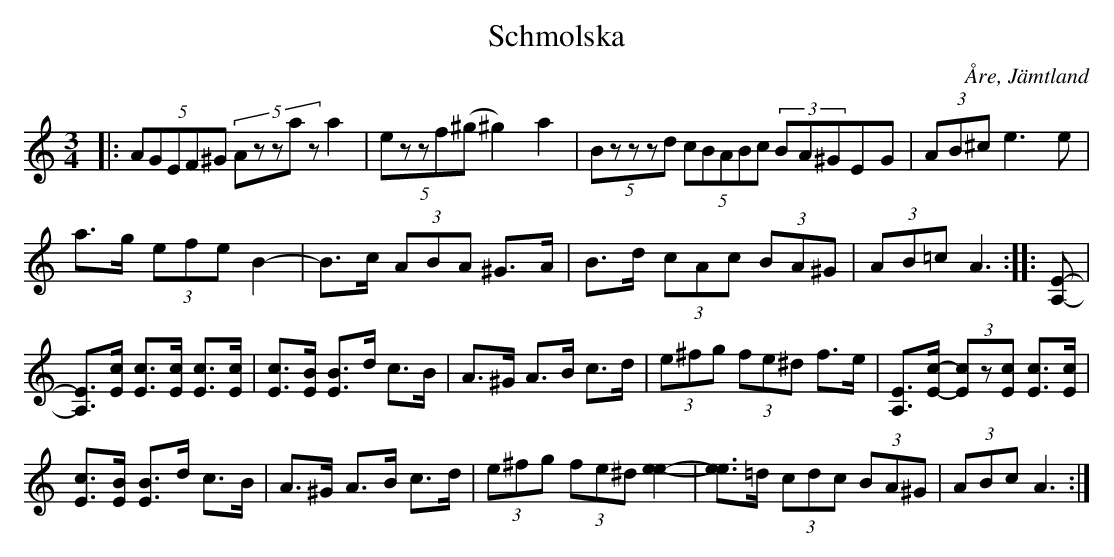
X:1
T:Schmolska
O:Åre, Jämtland
M:3/4
L:1/8
K:Am
|: (5:2AGEF^G (5:2Azzaz a2 | (5:2ezzf(^g ^g2) a2 | (5:2Bzzzd (5:2cBABc (3BA^GEG | (3AB^c e3 e |
a>g (3efe B2- | B>c (3ABA ^G>A | B>d (3cAc (3BA^G | (3AB=c A3 :: [E-A,-] |
[EA,]>[cE] [cE]>[cE] [cE]>[cE] | [cE]>[BE] [BE]>d c>B | A>^G A>B c>d | (3e^fg (3fe^d f>e | [EA,]>[c-E-] (3[cE]z[cE] [cE]>[cE] |
[cE]>[BE] [BE]>d c>B | A>^G A>B c>d | (3e^fg (3fe^d [e2-e2-] | [ee]>=d (3cdc (3BA^G | (3ABc A3 :|]
